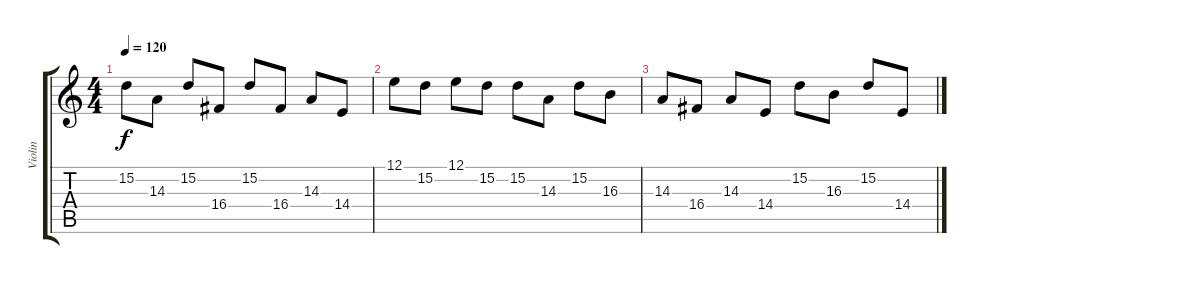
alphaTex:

\track ("Violin" "Violin") {instrument violin}
\staff {score tabs}
\tuning (E4 B3 G3 D3 A2 E2) {hide}
\ts (4 4)
\tempo 120
\clef g2
\ks c
15.2.8{dy f} 14.3.8 15.2.8 16.4.8 15.2.8 16.4.8 14.3.8 14.4.8 |
12.1.8 15.2.8 12.1.8 15.2.8 15.2.8 14.3.8 15.2.8 16.3.8 |
14.3.8 16.4.8 14.3.8 14.4.8 15.2.8 16.3.8 15.2.8 14.4.8
